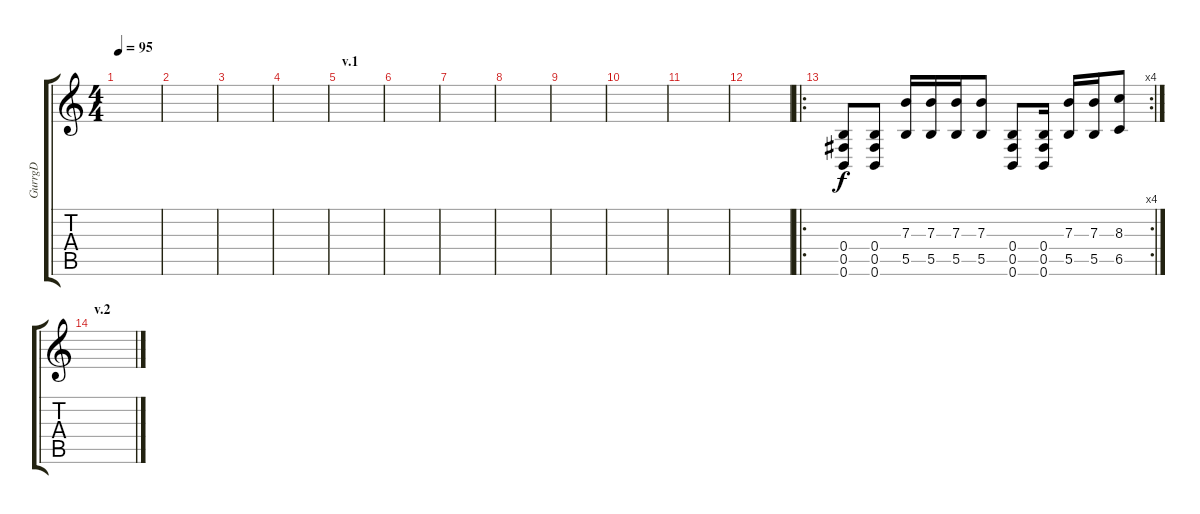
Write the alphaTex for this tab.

\track ("GurrgD" "GurrgD") {instrument overdrivenguitar}
\staff {score tabs}
\tuning (Db4 Ab3 E3 B2 Gb2 B1) {hide}
\ts (4 4)
\tempo 95
\clef g2
\ks c
|
|
|
|
\section ("" "v.1")
|
|
|
|
|
|
|
|
\ro
\rc 4
(0.4 0.5 0.6).8 (0.4 0.5 0.6).8 (7.3 5.5).16 (7.3 5.5).16 (7.3 5.5).16 (7.3 5.5).8 (0.4 0.5 0.6).8 (0.4 0.5 0.6).16 (7.3 5.5).16 (7.3 5.5).16 (8.3 6.5).8 |
\section ("" "v.2")
